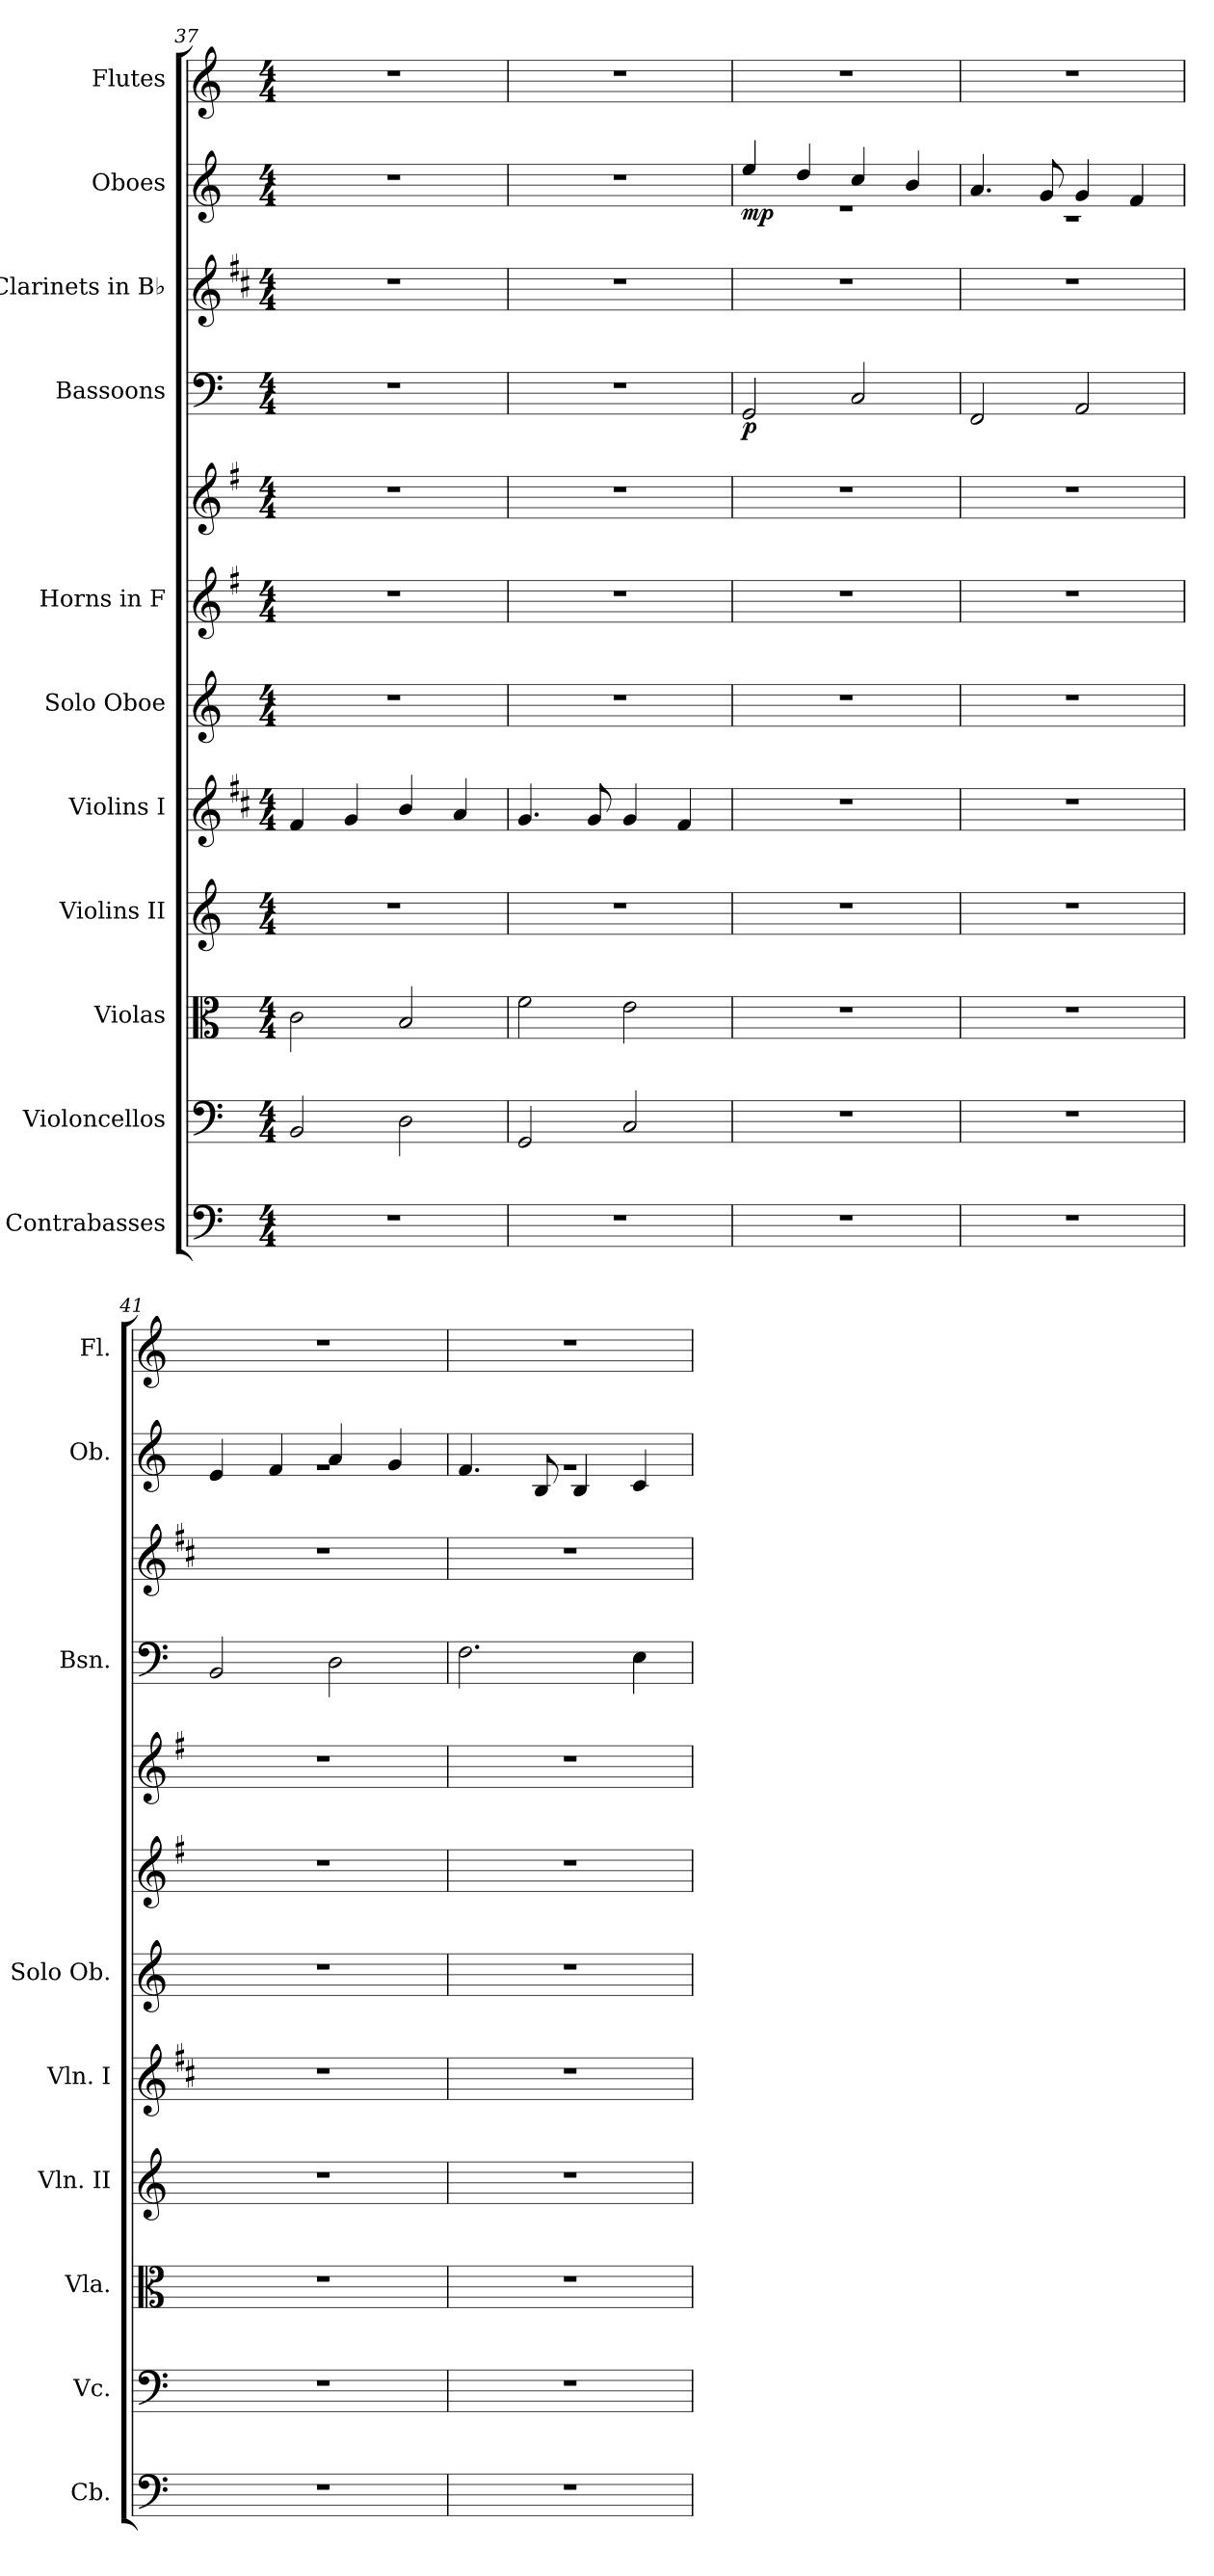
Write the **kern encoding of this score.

**kern	**kern	**kern	**kern	**kern	**kern	**kern	**kern	**kern	**dynam	**kern	**kern	**dynam	**kern
*part11	*part10	*part9	*part8	*part7	*part6	*part5	*part5	*part4	*part4	*part3	*part2	*part2	*part1
*staff12	*staff11	*staff10	*staff9	*staff8	*staff7	*staff6	*staff5	*staff4	*staff4	*staff3	*staff2	*staff2	*staff1
*I"Contrabasses	*I"Violoncellos	*I"Violas	*I"Violins II	*I"Violins I	*I"Solo Oboe	*I"Horns in F	*	*I"Bassoons	*	*I"Clarinets in B♭	*I"Oboes	*	*I"Flutes
*I'Cb.	*I'Vc.	*I'Vla.	*I'Vln. II	*I'Vln. I	*I'Solo Ob.	*	*	*I'Bsn.	*	*	*I'Ob.	*	*I'Fl.
!!LO:PB:g=z
*clefF4	*clefF4	*clefC3	*clefG2	*clefG2	*clefG2	*clefG2	*clefG2	*clefF4	*	*clefG2	*clefG2	*	*clefG2
*ITrd7c12	*	*	*	*ITrd1c2	*	*ITrd4c7	*ITrd4c7	*	*	*ITrd1c2	*	*	*
*k[]	*k[]	*k[]	*k[]	*k[]	*k[]	*k[]	*k[]	*k[]	*	*k[]	*k[]	*	*k[]
*M4/4	*M4/4	*M4/4	*M4/4	*M4/4	*M4/4	*M4/4	*M4/4	*M4/4	*	*M4/4	*M4/4	*	*M4/4
=37	=37	=37	=37	=37	=37	=37	=37	=37	=37	=37	=37	=37	=37
1r	2BB/	2c\	1r	4e/	1r	1r	1r	1r	.	1r	1r	.	1r
.	.	.	.	4f/	.	.	.	.	.	.	.	.	.
.	2D\	2B/	.	4a/	.	.	.	.	.	.	.	.	.
.	.	.	.	4g/	.	.	.	.	.	.	.	.	.
=38	=38	=38	=38	=38	=38	=38	=38	=38	=38	=38	=38	=38	=38
1r	2GG/	2f\	1r	4.f/	1r	1r	1r	1r	.	1r	1r	.	1r
.	.	.	.	8f/	.	.	.	.	.	.	.	.	.
.	2C/	2e\	.	4f/	.	.	.	.	.	.	.	.	.
.	.	.	.	4e/	.	.	.	.	.	.	.	.	.
=39	=39	=39	=39	=39	=39	=39	=39	=39	=39	=39	=39	=39	=39
*	*	*	*	*	*	*	*	*	*	*	*^	*	*
!	!	!	!	!	!	!	!	!	!LO:DY:b	!	!	!	!LO:DY:b	!
1r	1r	1r	1r	1r	1r	1r	1r	2GG/	p	1r	4ee/	1r	mp	1r
.	.	.	.	.	.	.	.	.	.	.	4dd/	.	.	.
.	.	.	.	.	.	.	.	2C/	.	.	4cc/	.	.	.
.	.	.	.	.	.	.	.	.	.	.	4b/	.	.	.
=40	=40	=40	=40	=40	=40	=40	=40	=40	=40	=40	=40	=40	=40	=40
1r	1r	1r	1r	1r	1r	1r	1r	2FF/	.	1r	4.a/	1r	.	1r
.	.	.	.	.	.	.	.	.	.	.	8g/	.	.	.
.	.	.	.	.	.	.	.	2AA/	.	.	4g/	.	.	.
.	.	.	.	.	.	.	.	.	.	.	4f/	.	.	.
=41	=41	=41	=41	=41	=41	=41	=41	=41	=41	=41	=41	=41	=41	=41
1r	1r	1r	1r	1r	1r	1r	1r	2BB/	.	1r	4e/	1rg	.	1r
.	.	.	.	.	.	.	.	.	.	.	4f/	.	.	.
.	.	.	.	.	.	.	.	2D\	.	.	4a/	.	.	.
.	.	.	.	.	.	.	.	.	.	.	4g/	.	.	.
=42	=42	=42	=42	=42	=42	=42	=42	=42	=42	=42	=42	=42	=42	=42
1r	1r	1r	1r	1r	1r	1r	1r	2.F\	.	1r	4.f/	1rg	.	1r
.	.	.	.	.	.	.	.	.	.	.	8B/	.	.	.
.	.	.	.	.	.	.	.	.	.	.	4B/	.	.	.
.	.	.	.	.	.	.	.	4E\	.	.	4c/	.	.	.
*	*	*	*	*	*	*	*	*	*	*	*v	*v	*	*
=	=	=	=	=	=	=	=	=	=	=	=	=	=
*-	*-	*-	*-	*-	*-	*-	*-	*-	*-	*-	*-	*-	*-
